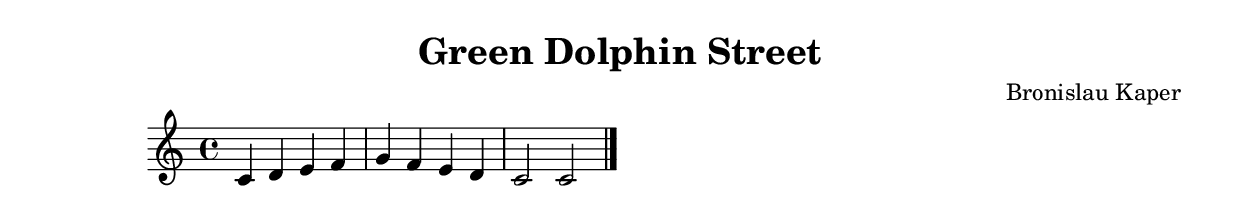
\version "2.24.4"

\header {
  title = "Green Dolphin Street"
  composer = "Bronislau Kaper"
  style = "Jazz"
}

\score {
  \new Staff {
    \clef treble
    \time 4/4
    \key c \major
    
    % Simple chord progression placeholder
    c'4 d' e' f' |
    g' f' e' d' |
    c'2 c'2 |
    \bar "|."
  }
  \layout {}
  \midi {
    \tempo 4 = 120
  }
}